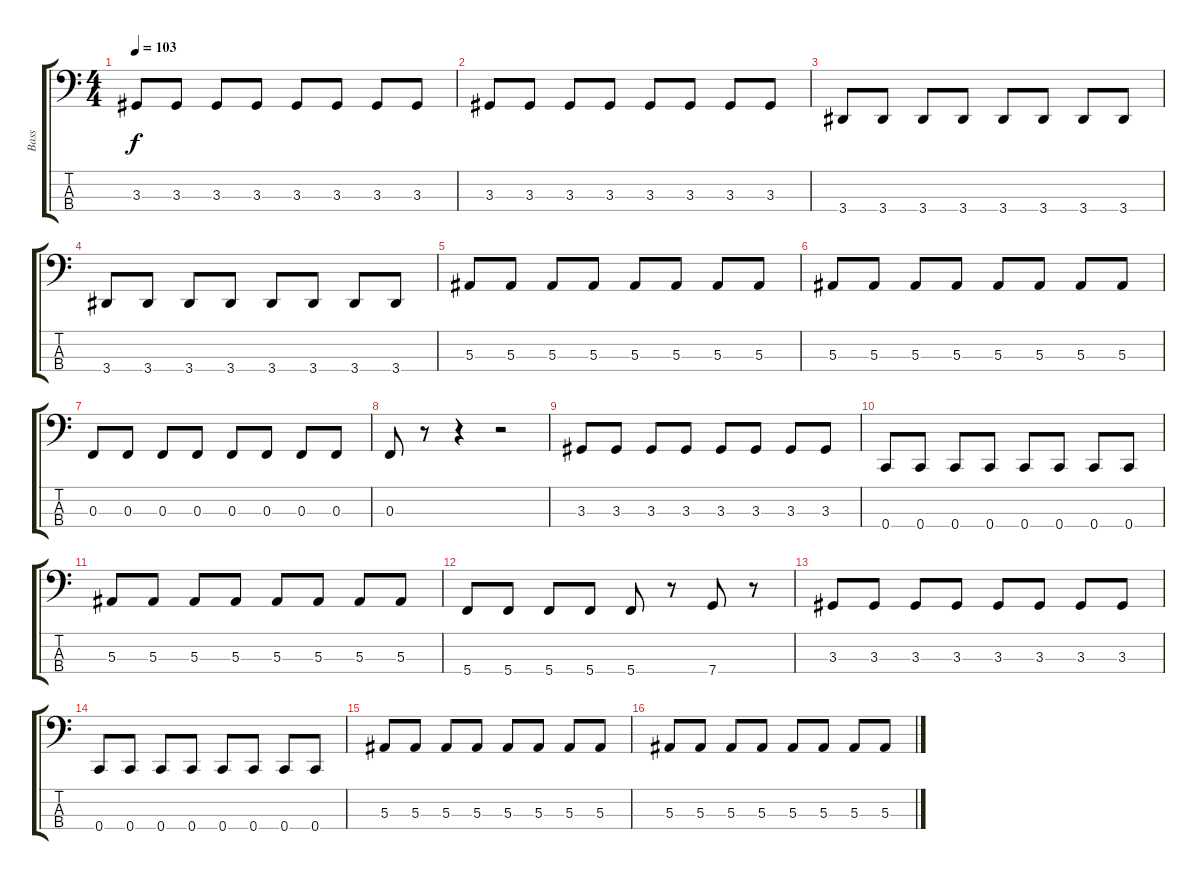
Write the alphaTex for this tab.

\track ("Bass" "Bass") {instrument electricbassfinger}
\staff {score tabs}
\tuning (Eb2 Bb1 F1 C1) {hide}
\ts (4 4)
\tempo 103
\clef f4
\ks c
3.3.8{dy f} 3.3.8 3.3.8 3.3.8 3.3.8 3.3.8 3.3.8 3.3.8 |
3.3.8 3.3.8 3.3.8 3.3.8 3.3.8 3.3.8 3.3.8 3.3.8 |
3.4.8 3.4.8 3.4.8 3.4.8 3.4.8 3.4.8 3.4.8 3.4.8 |
3.4.8 3.4.8 3.4.8 3.4.8 3.4.8 3.4.8 3.4.8 3.4.8 |
5.3.8 5.3.8 5.3.8 5.3.8 5.3.8 5.3.8 5.3.8 5.3.8 |
5.3.8 5.3.8 5.3.8 5.3.8 5.3.8 5.3.8 5.3.8 5.3.8 |
0.3.8 0.3.8 0.3.8 0.3.8 0.3.8 0.3.8 0.3.8 0.3.8 |
0.3.8 r.8 r.4 r.2 |
3.3.8 3.3.8 3.3.8 3.3.8 3.3.8 3.3.8 3.3.8 3.3.8 |
0.4.8 0.4.8 0.4.8 0.4.8 0.4.8 0.4.8 0.4.8 0.4.8 |
5.3.8 5.3.8 5.3.8 5.3.8 5.3.8 5.3.8 5.3.8 5.3.8 |
5.4.8 5.4.8 5.4.8 5.4.8 5.4.8 r.8 7.4.8 r.8 |
3.3.8 3.3.8 3.3.8 3.3.8 3.3.8 3.3.8 3.3.8 3.3.8 |
0.4.8 0.4.8 0.4.8 0.4.8 0.4.8 0.4.8 0.4.8 0.4.8 |
5.3.8 5.3.8 5.3.8 5.3.8 5.3.8 5.3.8 5.3.8 5.3.8 |
5.3.8 5.3.8 5.3.8 5.3.8 5.3.8 5.3.8 5.3.8 5.3.8
